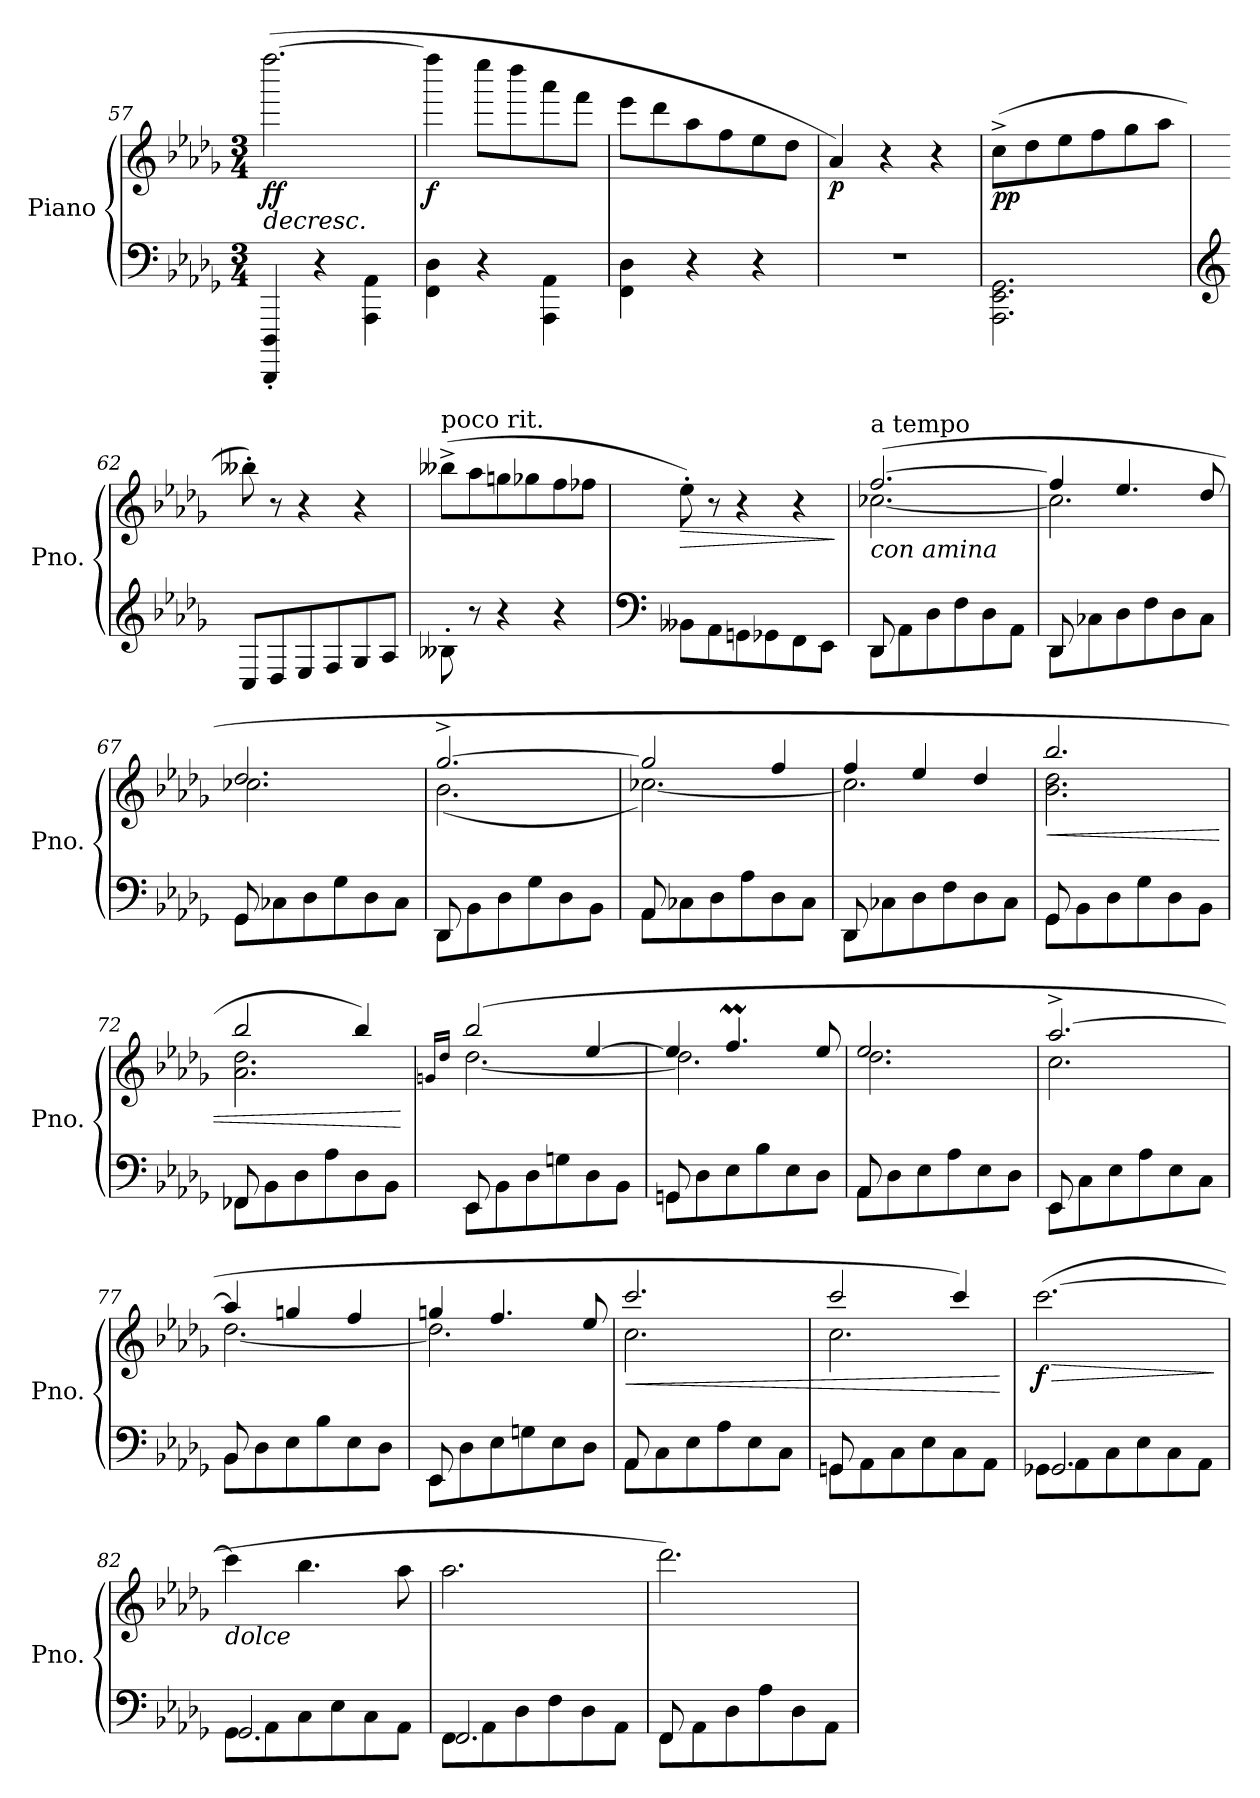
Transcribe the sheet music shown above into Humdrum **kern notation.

**kern	**kern	**dynam
*part1	*part1	*part1
*staff2	*staff1	*staff1/2
*I"Piano	*	*
*I'Pno.	*	*
*clefF4	*clefG2	*
*k[b-e-a-d-g-]	*k[b-e-a-d-g-]	*
*M3/4	*M3/4	*
*8va	*	*
=57	=57	=57
!	!	!LO:HP:b
!	!	!LO:DY:n=1:b
4DDD-/' 4DD-/'	(>[2.ffff\	> ff
4r	.	.
4AA-\ 4A-\	.	.
!!LO:LB:g=z
=58	=58	=58
!	!	!LO:DY:b
4F\ 4d-\	4ffff\]	f
4r	8eeee-\L	]
.	8dddd-\	.
4AA-\ 4A-\	8aaa-\	.
.	8fff\J	.
=59	=59	=59
*	*X8va	*
4F\ 4d-\	8eee-\L	.
.	8ddd-\	.
4r	8aa-\	.
.	8ff\	.
4r	8ee-\	.
.	8dd-\J	.
=60	=60	=60
!	!	!LO:DY:b
2.r	4a-/)	p
.	4r	.
.	4r	.
=61	=61	=61
!	!	!LO:DY:b
2.AA-\ 2.E-\ 2.G-\	(>8cc^\L	pp
.	8dd-\	.
.	8ee-\	.
.	8ff\	.
.	8gg-\	.
.	8aa-\J	.
=62	=62	=62
*clefG2	*	*
8c/L	8bb--X'\)	.
8d-/	8r	.
8e-/	4r	.
8f/	.	.
8g-/	4r	.
8a-/J	.	.
=63	=63	=63
!	!LO:TX:a:t=poco rit.	!
8b--X'\	(>8bb--X^\L	.
8r	8aa-\	.
4r	8ggn\	.
.	8gg-X\	.
4r	8ff\	.
.	8ff-X\J	.
!!LO:LB:g=z
=64	=64	=64
*clefF4	*	*
!	!	!LO:HP:b
8B--X\L	8ee-'\)	>
8A-\	8r	.
8Gn\	4r	.
8G-X\	.	.
8F\	4r	.
8E-\J	.	.
.	.	]
=65	=65	=65
*^	*^	*
!	!	!LO:TX:a:t=a tempo	!	!
!	!	!LO:TX:b:i:t=con amina	!	!
8D-\L	8D-/	(>[2.ff/	[2.cc-X\	.
8A-\	8ryy	.	.	.
8d-\	2ryy	.	.	.
8f\	.	.	.	.
8d-\	.	.	.	.
8A-\J	.	.	.	.
=66	=66	=66	=66	=66
8D-\L	8D-/	4ff/]	2.cc-\]	.
8c-X\	8ryy	.	.	.
8d-\	2ryy	4.ee-/	.	.
8f\	.	.	.	.
8d-\	.	.	.	.
8c-\J	.	8dd-/	.	.
=67	=67	=67	=67	=67
8G-\L	8G-/	2.dd-/	2.cc-X\	.
8c-X\	8ryy	.	.	.
8d-\	2ryy	.	.	.
8g-\	.	.	.	.
8d-\	.	.	.	.
8c-\J	.	.	.	.
=68	=68	=68	=68	=68
8D-\L	8D-/	[2.gg-^/	(<2.b-\	.
8B-\	8ryy	.	.	.
8d-\	2ryy	.	.	.
8g-\	.	.	.	.
8d-\	.	.	.	.
8B-\J	.	.	.	.
!!LO:PB:g=z	!!
=69	=69	=69	=69	=69
8A-\L	8A-/	2gg-/]	[2.cc-X\)	.
8c-X\	8ryy	.	.	.
8d-\	2ryy	.	.	.
8a-\	.	.	.	.
8d-\	.	4ff/	.	.
8c-\J	.	.	.	.
=70	=70	=70	=70	=70
8D-\L	8D-/	4ff/	2.cc-\]	.
8c-X\	8ryy	.	.	.
8d-\	2ryy	4ee-/	.	.
8f\	.	.	.	.
8d-\	.	4dd-/	.	.
8c-\J	.	.	.	.
=71	=71	=71	=71	=71
!	!	!	!	!LO:HP:b
8G-\L	8G-/	2.bb-/	2.b-\ 2.dd-\	<
8B-\	8ryy	.	.	.
8d-\	2ryy	.	.	.
8g-\	.	.	.	.
8d-\	.	.	.	.
8B-\J	.	.	.	.
=72	=72	=72	=72	=72
8F-X\L	8F-/	2bb-/	2.a-\ 2.dd-\	.
8B-\	8ryy	.	.	.
8d-\	2ryy	.	.	.
8a-\	.	.	.	.
8d-\	.	4bb-/)	.	.
8B-\J	.	.	.	.
*v	*v	*	*	*
*	*v	*v	*
.	.	[
=73	=73	=73
*	*^	*
.	.	16qgn/LL	.
.	.	16qdd-/JJ_	.
*^	*	*	*
8E-\L	8E-/	(>2bb-/	[2.dd-\	.
8B-\	8ryy	.	.	.
8d-\	2ryy	.	.	.
8gn\	.	.	.	.
8d-\	.	[4ee-/	.	.
8B-\J	.	.	.	.
!!LO:LB:g=z	!!
=74	=74	=74	=74	=74
8Gn\L	8G/	4ee-/]	2.dd-\]	.
8d-\	8ryy	.	.	.
8e-\	2ryy	4.ffm/	.	.
8b-\	.	.	.	.
8e-\	.	.	.	.
8d-\J	.	8ee-/	.	.
=75	=75	=75	=75	=75
8A-\L	8A-/	2.ee-/	2.dd-\	.
8d-\	8ryy	.	.	.
8e-\	2ryy	.	.	.
8a-\	.	.	.	.
8e-\	.	.	.	.
8d-\J	.	.	.	.
=76	=76	=76	=76	=76
8E-\L	8E-/	[2.aa-^/	2.cc\	.
8c\	8ryy	.	.	.
8e-\	2ryy	.	.	.
8a-\	.	.	.	.
8e-\	.	.	.	.
8c\J	.	.	.	.
=77	=77	=77	=77	=77
8B-\L	8B-/	4aa-/]	[2.dd-\	.
8d-\	8ryy	.	.	.
8e-\	2ryy	4ggn/	.	.
8b-\	.	.	.	.
8e-\	.	4ff/	.	.
8d-\J	.	.	.	.
=78	=78	=78	=78	=78
8E-\L	8E-/	4ggn/	2.dd-\]	.
8d-\	8ryy	.	.	.
8e-\	2ryy	4.ff/	.	.
8gn\	.	.	.	.
8e-\	.	.	.	.
8d-\J	.	8ee-/	.	.
!!LO:LB:g=z	!!
=79	=79	=79	=79	=79
!	!	!	!	!LO:HP:b
8A-\L	8A-/	2.ccc/	2.cc\	<
8c\	8ryy	.	.	.
8e-\	2ryy	.	.	.
8a-\	.	.	.	.
8e-\	.	.	.	.
8c\J	.	.	.	.
=80	=80	=80	=80	=80
8Gn\L	8G/	2ccc/	2.cc\	.
8A-\	8ryy	.	.	.
8c\	2ryy	.	.	.
8e-\	.	.	.	.
8c\	.	4ccc/)	.	.
8A-\J	.	.	.	.
*v	*v	*	*	*
*	*v	*v	*
.	.	[
=81	=81	=81
*^	*	*
!	!	!	!LO:HP:b
!	!	!	!LO:DY:n=1:b
8G-X\L	2.G-/	(>[2.ccc\	> f
8A-\	.	.	.
8c\	.	.	.
8e-\	.	.	.
8c\	.	.	.
8A-\J	.	.	.
*v	*v	*	*
.	.	]
=82	=82	=82
*^	*	*
!	!	!LO:TX:b:i:t=dolce	!
8G-\L	2.G-/	4ccc\]	.
8A-\	.	.	.
8c\	.	4.bb-\	.
8e-\	.	.	.
8c\	.	.	.
8A-\J	.	8aa-\	.
=83	=83	=83	=83
8F\L	2.F/	2.aa-\	.
8A-\	.	.	.
8d-\	.	.	.
8f\	.	.	.
8d-\	.	.	.
8A-\J	.	.	.
!!LO:LB:g=z
=84	=84	=84	=84
8F\L	8F/	2.ddd-\)	.
8A-\	8ryy	.	.
8d-\	2ryy	.	.
8a-\	.	.	.
8d-\	.	.	.
8A-\J	.	.	.
*v	*v	*	*
=	=	=
*-	*-	*-
